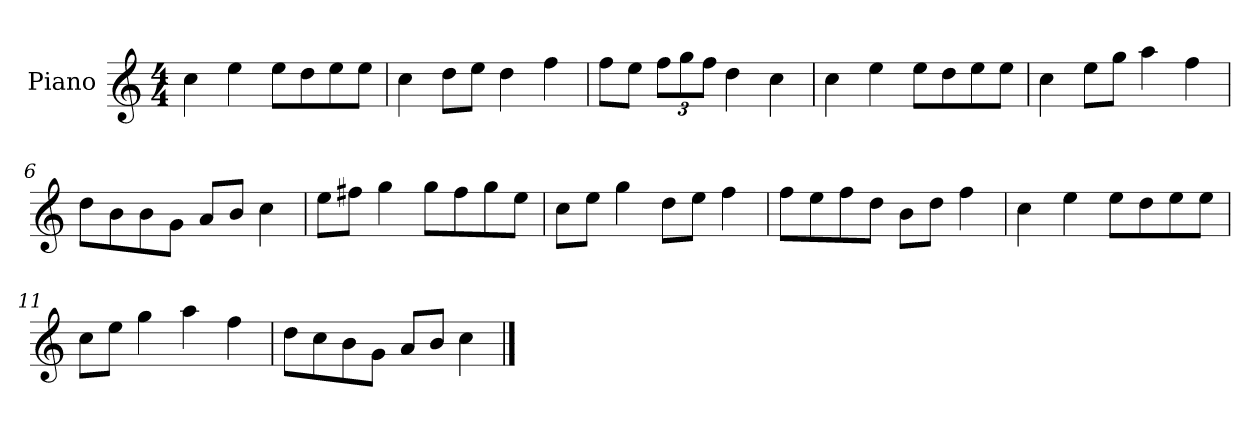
**kern
*part1
*staff1
*I"Piano
*I'P-no
*clefG2
*k[]
*M4/4
*MM90
=1
4cc\
4ee\
8ee\L
8dd\
8ee\
8ee\J
=2
4cc\
8dd\L
8ee\J
4dd\
4ff\
=3
8ff\L
8ee\J
*Xbrackettup
12ff\L
12gg\
12ff\J
4dd\
4cc\
=4
4cc\
4ee\
8ee\L
8dd\
8ee\
8ee\J
=5
4cc\
8ee\L
8gg\J
4aa\
4ff\
=6
8dd\L
8b\
8b\
8g\J
8a/L
8b/J
4cc\
!!LO:LB:g=z
=7
8ee\L
8ff#X\J
4gg\
8gg\L
8ff#\
8gg\
8ee\J
=8
8cc\L
8ee\J
4gg\
8dd\L
8ee\J
4ff\
=9
8ff\L
8ee\
8ff\
8dd\J
8b\L
8dd\J
4ff\
=10
4cc\
4ee\
8ee\L
8dd\
8ee\
8ee\J
=11
8cc\L
8ee\J
4gg\
4aa\
4ff\
=12
8dd\L
8cc\
8b\
8g\J
8a/L
8b/J
4cc\
==
*-
